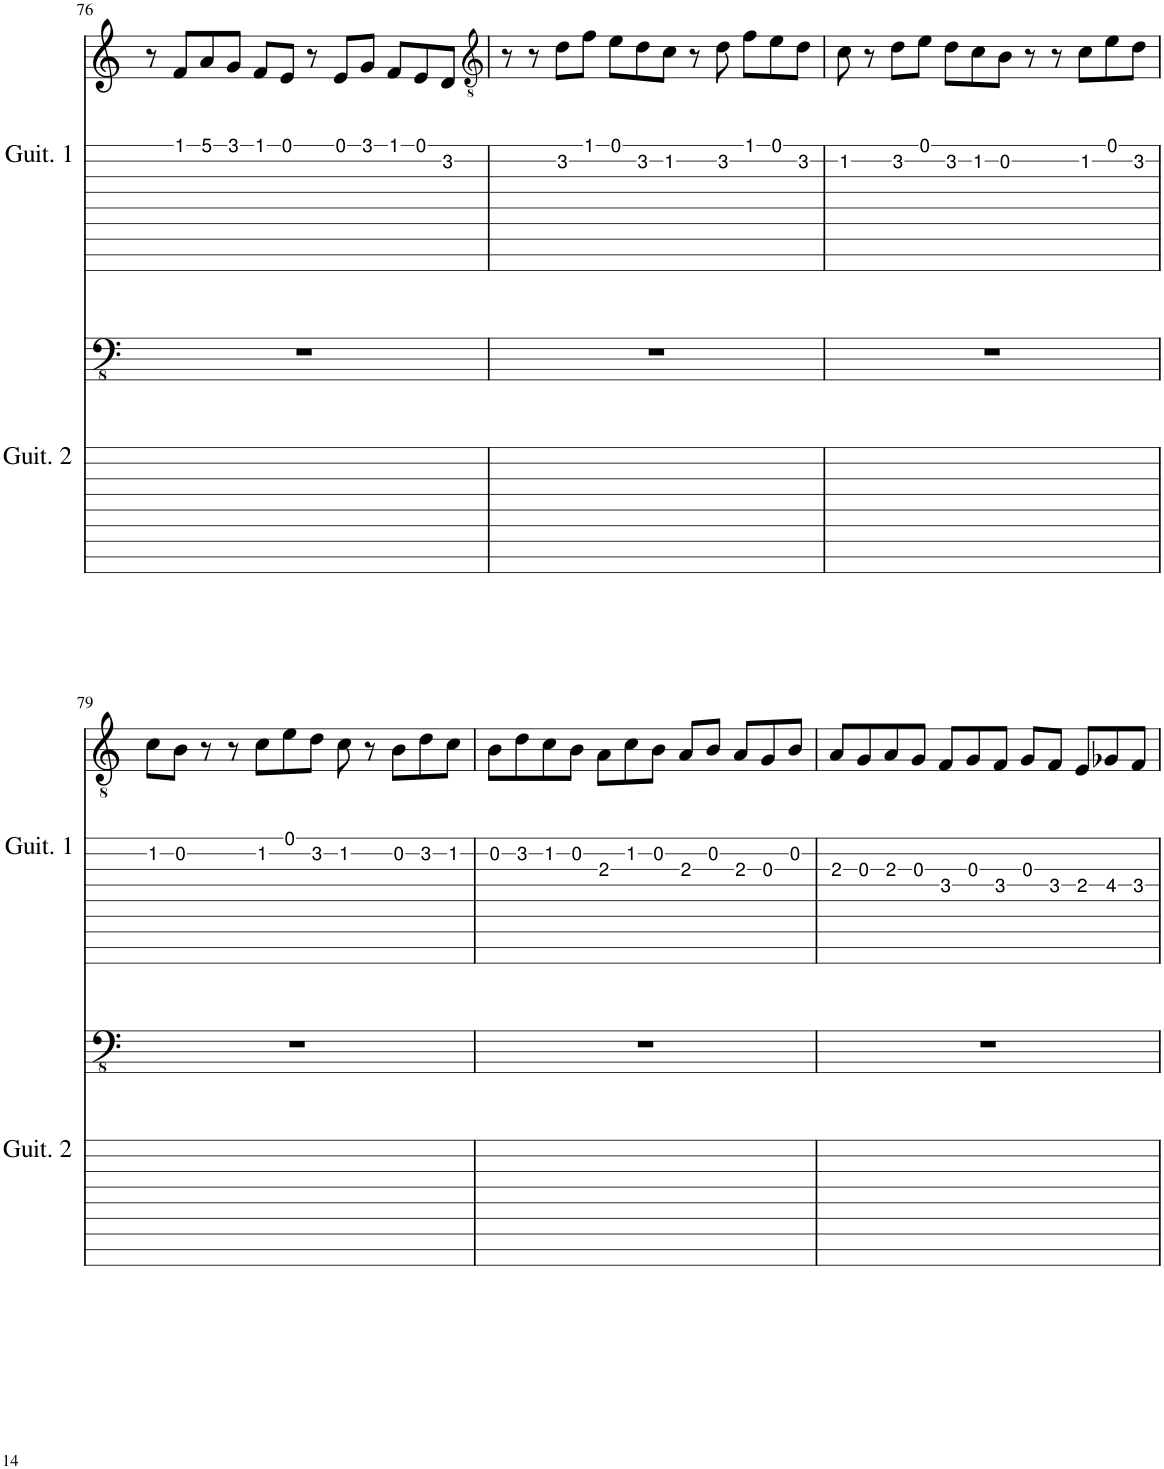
**kern	**kern	**kern	**kern
*part2	*part2	*part1	*part1
*staff4	*staff3	*staff2	*staff1
*I"Guitar 2	*	*I"Guitar 1	*
*I'Guit. 2	*	*I'Guit. 1	*
!!LO:PB:g=z
*	*clefFv4	*	*clefG2
*k[]	*k[]	*k[]	*k[]
*M12/8	*M12/8	*M12/8	*M12/8
=76	=76	=76	=76
1.r	1.r	8r	8r
.	.	8fL	8f/L
.	.	8aJ	8a/
.	.	8gL	8g/J
.	.	8f	8f/L
.	.	8eJ	8e/J
.	.	8r	8r
.	.	8eL	8e/L
.	.	8gJ	8g/J
.	.	8fL	8f/L
.	.	8e	8e/
.	.	8dJ	8d/J
=77	=77	=77	=77
*	*	*	*clefGv2
1.r	1.r	8r	8r
.	.	8r	8r
.	.	8d	8d\L
.	.	8fL	8f\J
.	.	8e	8e\L
.	.	8dJ	8d\
.	.	8c	8c\J
.	.	8r	8r
.	.	8d	8d\
.	.	8fL	8f\L
.	.	8e	8e\
.	.	8dJ	8d\J
=78	=78	=78	=78
1.r	1.r	8c	8c\
.	.	8r	8r
.	.	8d	8d\L
.	.	8eL	8e\J
.	.	8d	8d\L
.	.	8cJ	8c\
.	.	8B	8B\J
.	.	8r	8r
.	.	8r	8r
.	.	8cL	8c\L
.	.	8e	8e\
.	.	8dJ	8d\J
!!LO:LB:g=z
=79	=79	=79	=79
1.r	1.r	8cL	8c\L
.	.	8BJ	8B\J
.	.	8r	8r
.	.	8r	8r
.	.	8cL	8c\L
.	.	8eJ	8e\
.	.	8dL	8d\J
.	.	8cJ	8c\
.	.	8r	8r
.	.	8BL	8B\L
.	.	8d	8d\
.	.	8cJ	8c\J
=80	=80	=80	=80
1.r	1.r	8BL	8B\L
.	.	8d	8d\
.	.	8cJ	8c\
.	.	8BL	8B\J
.	.	8A	8A\L
.	.	8cJ	8c\
.	.	8BL	8B\J
.	.	8A	8A/L
.	.	8BJ	8B/J
.	.	8AL	8A/L
.	.	8G	8G/
.	.	8BJ	8B/J
=81	=81	=81	=81
1.r	1.r	8AL	8A/L
.	.	8G	8G/
.	.	8AJ	8A/
.	.	8GL	8G/J
.	.	8F	8F/L
.	.	8GJ	8G/
.	.	8FL	8F/J
.	.	8G	8G/L
.	.	8FJ	8F/J
.	.	8EL	8E/L
.	.	8G-	8G-X/
.	.	8FJ	8F/J
=	=	=	=
*-	*-	*-	*-
